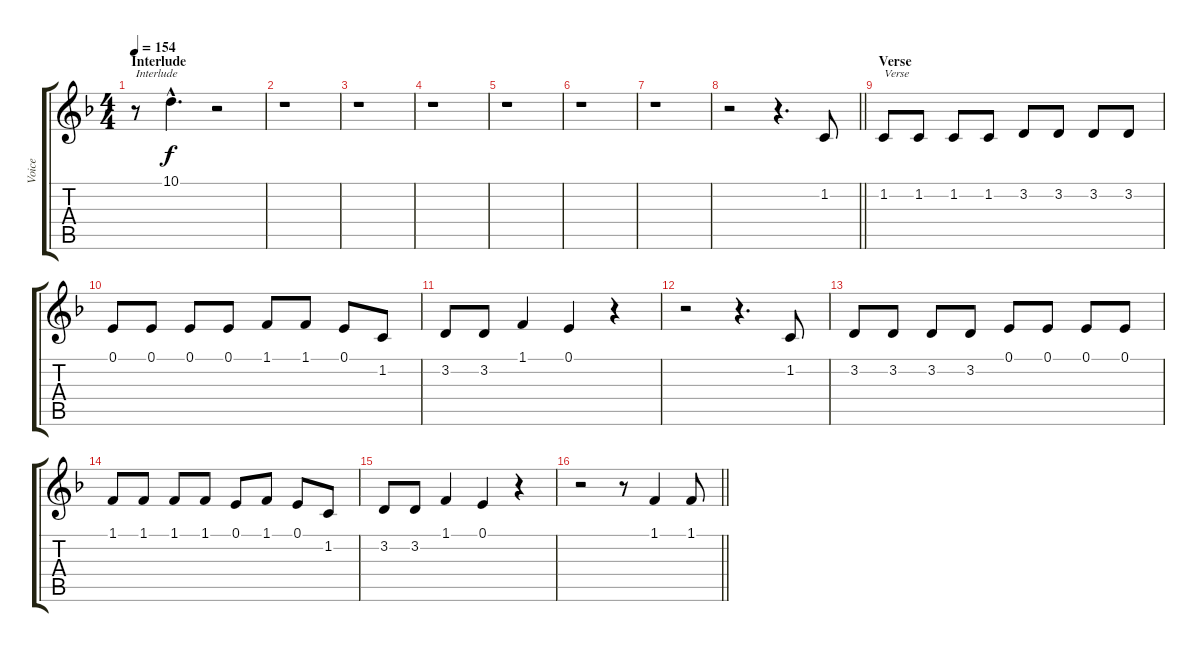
\track ("Voice" "Voice") {instrument clarinet}
\staff {score tabs}
\tuning (E4 B3 G3 D3 A2 E2) {hide}
\ts (4 4)
\section ("" "Interlude")
\tempo 154
\clef g2
\ks f
r.8{txt "Interlude" dy f} 10.1{hac}.4{d} r.2 |
r.1 |
r.1 |
r.1 |
r.1 |
r.1 |
r.1 |
\barLineRight lightlight
r.2 r.4{d} 1.2.8 |
\section ("" "Verse")
1.2.8{txt "Verse"} 1.2.8 1.2.8 1.2.8 3.2.8 3.2.8 3.2.8 3.2.8 |
0.1.8 0.1.8 0.1.8 0.1.8 1.1.8 1.1.8 0.1.8 1.2.8 |
3.2.8 3.2.8 1.1.4 0.1.4 r.4 |
r.2 r.4{d} 1.2.8 |
3.2.8 3.2.8 3.2.8 3.2.8 0.1.8 0.1.8 0.1.8 0.1.8 |
1.1.8 1.1.8 1.1.8 1.1.8 0.1.8 1.1.8 0.1.8 1.2.8 |
3.2.8 3.2.8 1.1.4 0.1.4 r.4 |
\barLineRight lightlight
r.2 r.8 1.1.4 1.1.8
